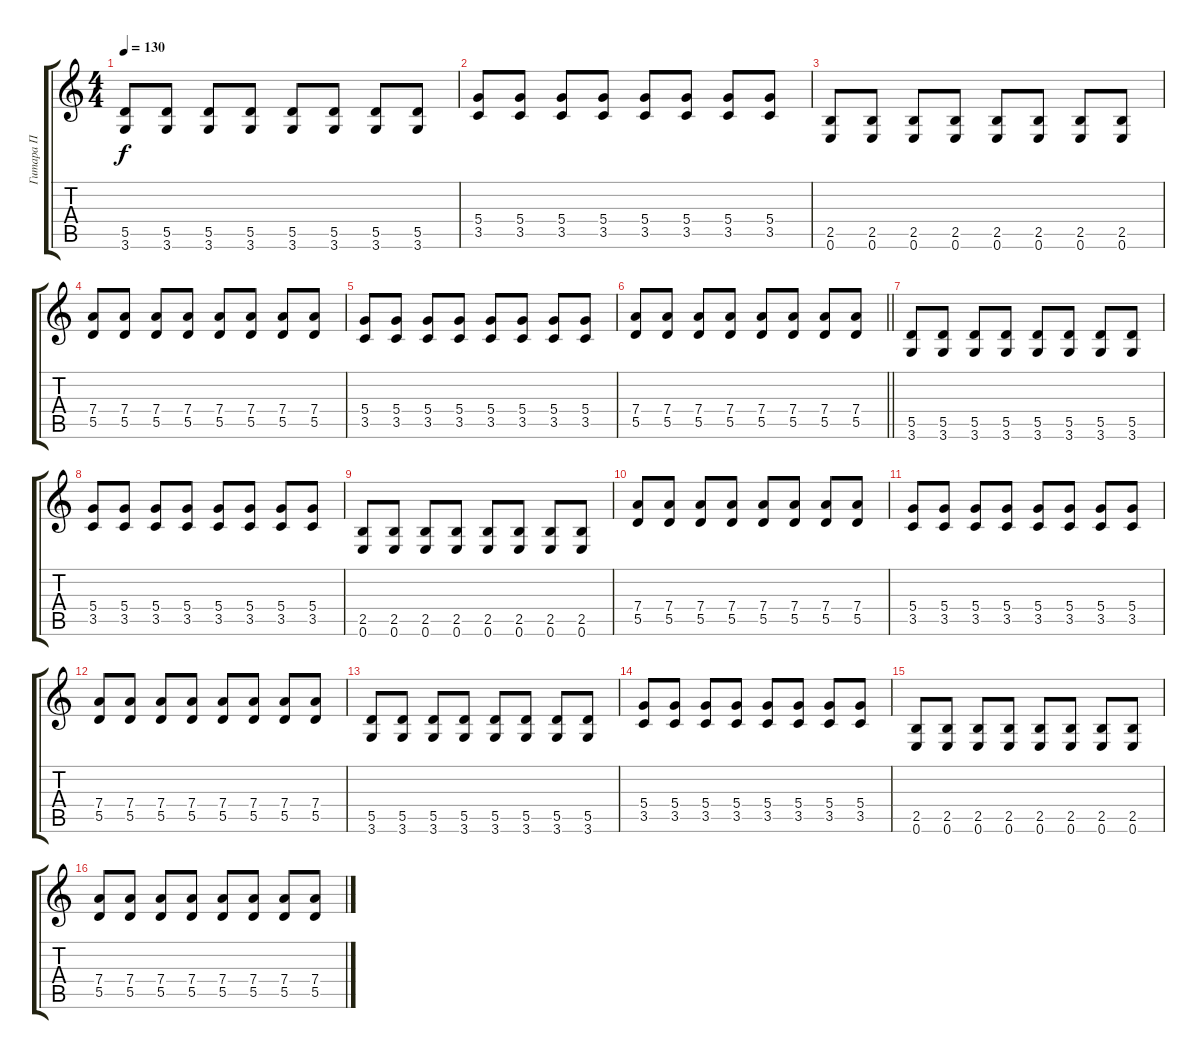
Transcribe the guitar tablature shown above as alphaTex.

\track ("Гитара П" "Гитара П") {instrument overdrivenguitar}
\staff {score tabs}
\tuning (E4 B3 G3 D3 A2 E2) {hide}
\ts (4 4)
\tempo 130
\clef g2
\ks c
(5.5 3.6).8{dy f} (5.5 3.6).8 (5.5 3.6).8 (5.5 3.6).8 (5.5 3.6).8 (5.5 3.6).8 (5.5 3.6).8 (5.5 3.6).8 |
(5.4 3.5).8 (5.4 3.5).8 (5.4 3.5).8 (5.4 3.5).8 (5.4 3.5).8 (5.4 3.5).8 (5.4 3.5).8 (5.4 3.5).8 |
(2.5 0.6).8 (2.5 0.6).8 (2.5 0.6).8 (2.5 0.6).8 (2.5 0.6).8 (2.5 0.6).8 (2.5 0.6).8 (2.5 0.6).8 |
(7.4 5.5).8 (7.4 5.5).8 (7.4 5.5).8 (7.4 5.5).8 (7.4 5.5).8 (7.4 5.5).8 (7.4 5.5).8 (7.4 5.5).8 |
(5.4 3.5).8 (5.4 3.5).8 (5.4 3.5).8 (5.4 3.5).8 (5.4 3.5).8 (5.4 3.5).8 (5.4 3.5).8 (5.4 3.5).8 |
\barLineRight lightlight
(7.4 5.5).8 (7.4 5.5).8 (7.4 5.5).8 (7.4 5.5).8 (7.4 5.5).8 (7.4 5.5).8 (7.4 5.5).8 (7.4 5.5).8 |
\section ("" " ")
(5.5 3.6).8 (5.5 3.6).8 (5.5 3.6).8 (5.5 3.6).8 (5.5 3.6).8 (5.5 3.6).8 (5.5 3.6).8 (5.5 3.6).8 |
(5.4 3.5).8 (5.4 3.5).8 (5.4 3.5).8 (5.4 3.5).8 (5.4 3.5).8 (5.4 3.5).8 (5.4 3.5).8 (5.4 3.5).8 |
(2.5 0.6).8 (2.5 0.6).8 (2.5 0.6).8 (2.5 0.6).8 (2.5 0.6).8 (2.5 0.6).8 (2.5 0.6).8 (2.5 0.6).8 |
(7.4 5.5).8 (7.4 5.5).8 (7.4 5.5).8 (7.4 5.5).8 (7.4 5.5).8 (7.4 5.5).8 (7.4 5.5).8 (7.4 5.5).8 |
(5.4 3.5).8 (5.4 3.5).8 (5.4 3.5).8 (5.4 3.5).8 (5.4 3.5).8 (5.4 3.5).8 (5.4 3.5).8 (5.4 3.5).8 |
(7.4 5.5).8 (7.4 5.5).8 (7.4 5.5).8 (7.4 5.5).8 (7.4 5.5).8 (7.4 5.5).8 (7.4 5.5).8 (7.4 5.5).8 |
(5.5 3.6).8 (5.5 3.6).8 (5.5 3.6).8 (5.5 3.6).8 (5.5 3.6).8 (5.5 3.6).8 (5.5 3.6).8 (5.5 3.6).8 |
(5.4 3.5).8 (5.4 3.5).8 (5.4 3.5).8 (5.4 3.5).8 (5.4 3.5).8 (5.4 3.5).8 (5.4 3.5).8 (5.4 3.5).8 |
(2.5 0.6).8 (2.5 0.6).8 (2.5 0.6).8 (2.5 0.6).8 (2.5 0.6).8 (2.5 0.6).8 (2.5 0.6).8 (2.5 0.6).8 |
(7.4 5.5).8 (7.4 5.5).8 (7.4 5.5).8 (7.4 5.5).8 (7.4 5.5).8 (7.4 5.5).8 (7.4 5.5).8 (7.4 5.5).8
